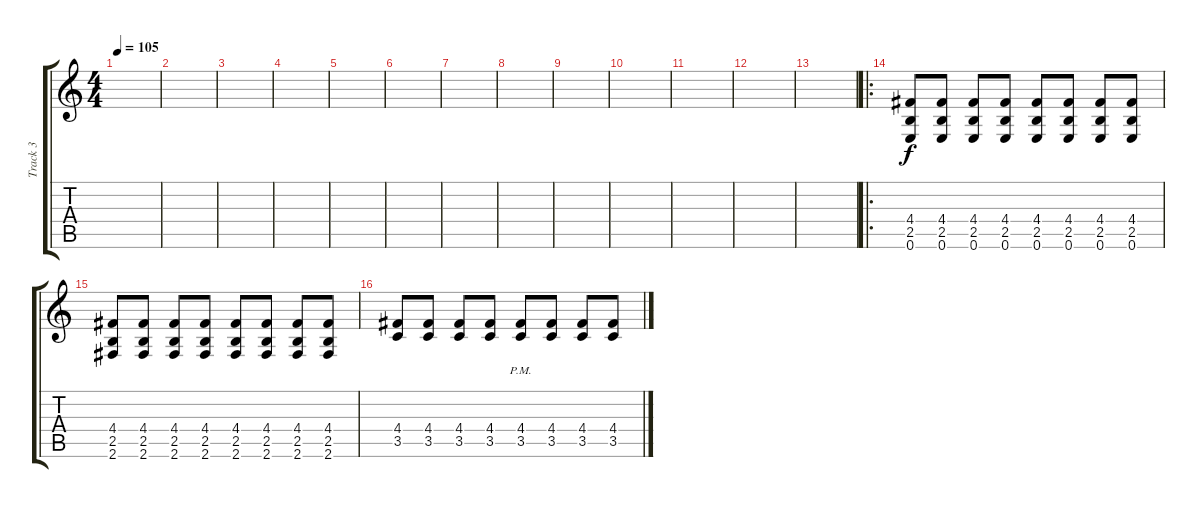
\track ("Track 3" "Track 3") {instrument distortionguitar}
\staff {score tabs}
\tuning (E4 B3 G3 D3 A2 E2) {hide}
\ts (4 4)
\tempo 105
\clef g2
\ks c
|
|
|
|
|
|
|
|
|
|
|
|
|
\ro
(4.4 2.5 0.6).8 (4.4 2.5 0.6).8 (4.4 2.5 0.6).8 (4.4 2.5 0.6).8 (4.4 2.5 0.6).8 (4.4 2.5 0.6).8 (4.4 2.5 0.6).8 (4.4 2.5 0.6).8 |
(4.4 2.5 2.6).8 (4.4 2.5 2.6).8 (4.4 2.5 2.6).8 (4.4 2.5 2.6).8 (4.4 2.5 2.6).8 (4.4 2.5 2.6).8 (4.4 2.5 2.6).8 (4.4 2.5 2.6).8 |
(4.4 3.5).8 (4.4 3.5).8 (4.4 3.5).8 (4.4 3.5).8 (4.4 3.5{pm}).8 (4.4 3.5).8 (4.4 3.5).8 (4.4 3.5).8
